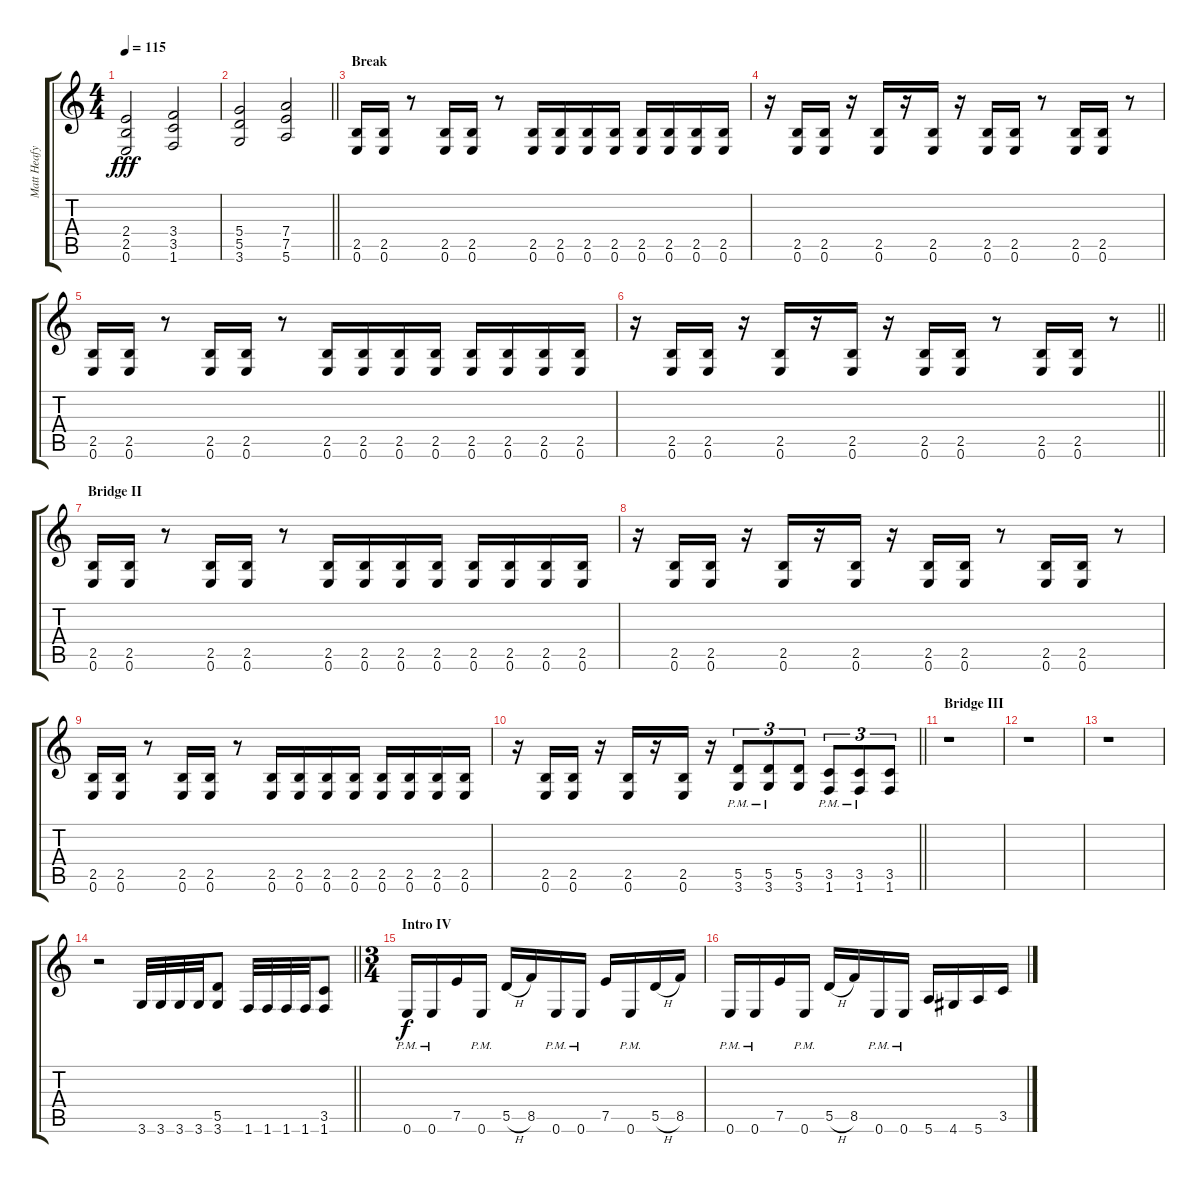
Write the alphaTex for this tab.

\track ("Matt Heafy" "Matt Heafy") {instrument distortionguitar}
\staff {score tabs}
\tuning (E4 B3 G3 D3 A2 E2) {hide}
\ts (4 4)
\tempo 115
\clef g2
\ks c
(2.4 2.5 0.6).2{dy fff} (3.4 3.5 1.6).2 |
\barLineRight lightlight
(5.4 5.5 3.6).2 (7.4 7.5 5.6).2 |
\section ("" "Break")
(2.5 0.6).16 (2.5 0.6).16 r.8 (2.5 0.6).16 (2.5 0.6).16 r.8 (2.5 0.6).16 (2.5 0.6).16 (2.5 0.6).16 (2.5 0.6).16 (2.5 0.6).16 (2.5 0.6).16 (2.5 0.6).16 (2.5 0.6).16 |
r.16 (2.5 0.6).16 (2.5 0.6).16 r.16 (2.5 0.6).16 r.16 (2.5 0.6).16 r.16 (2.5 0.6).16 (2.5 0.6).16 r.8 (2.5 0.6).16 (2.5 0.6).16 r.8 |
(2.5 0.6).16 (2.5 0.6).16 r.8 (2.5 0.6).16 (2.5 0.6).16 r.8 (2.5 0.6).16 (2.5 0.6).16 (2.5 0.6).16 (2.5 0.6).16 (2.5 0.6).16 (2.5 0.6).16 (2.5 0.6).16 (2.5 0.6).16 |
\barLineRight lightlight
r.16 (2.5 0.6).16 (2.5 0.6).16 r.16 (2.5 0.6).16 r.16 (2.5 0.6).16 r.16 (2.5 0.6).16 (2.5 0.6).16 r.8 (2.5 0.6).16 (2.5 0.6).16 r.8 |
\section ("" "Bridge II")
(2.5 0.6).16 (2.5 0.6).16 r.8 (2.5 0.6).16 (2.5 0.6).16 r.8 (2.5 0.6).16 (2.5 0.6).16 (2.5 0.6).16 (2.5 0.6).16 (2.5 0.6).16 (2.5 0.6).16 (2.5 0.6).16 (2.5 0.6).16 |
r.16 (2.5 0.6).16 (2.5 0.6).16 r.16 (2.5 0.6).16 r.16 (2.5 0.6).16 r.16 (2.5 0.6).16 (2.5 0.6).16 r.8 (2.5 0.6).16 (2.5 0.6).16 r.8 |
(2.5 0.6).16 (2.5 0.6).16 r.8 (2.5 0.6).16 (2.5 0.6).16 r.8 (2.5 0.6).16 (2.5 0.6).16 (2.5 0.6).16 (2.5 0.6).16 (2.5 0.6).16 (2.5 0.6).16 (2.5 0.6).16 (2.5 0.6).16 |
\barLineRight lightlight
r.16 (2.5 0.6).16 (2.5 0.6).16 r.16 (2.5 0.6).16 r.16 (2.5 0.6).16 r.16 (5.5{pm} 3.6{pm}).8{tu (3 2)} (5.5{pm} 3.6{pm}).8{tu (3 2)} (5.5 3.6).8{tu (3 2)} (3.5{pm} 1.6{pm}).8{tu (3 2)} (3.5{pm} 1.6{pm}).8{tu (3 2)} (3.5 1.6).8{tu (3 2)} |
\section ("" "Bridge III")
r.1 |
r.1 |
r.1 |
\barLineRight lightlight
r.2 3.6.32 3.6.32 3.6.32 3.6.32 (5.5 3.6).8 1.6.32 1.6.32 1.6.32 1.6.32 (3.5 1.6).8 |
\ts (3 4)
\section ("" "Intro IV")
0.6{pm}.16{dy f} 0.6{pm}.16 7.5.16 0.6{pm}.16 5.5{h}.16 8.5.16 0.6{pm}.16 0.6{pm}.16 7.5.16 0.6{pm}.16 5.5{h}.16 8.5.16 |
0.6{pm}.16 0.6{pm}.16 7.5.16 0.6{pm}.16 5.5{h}.16 8.5.16 0.6{pm}.16 0.6{pm}.16 5.6.16 4.6.16 5.6.16 3.5.16
